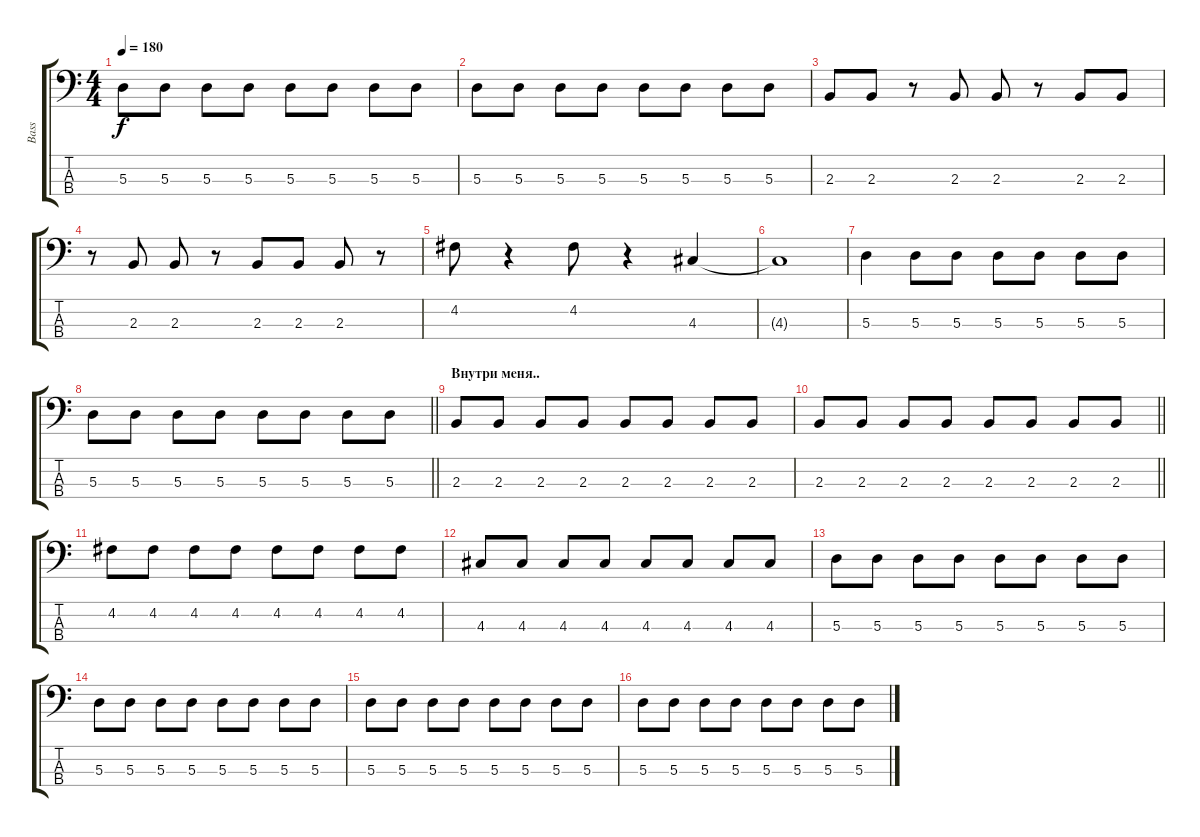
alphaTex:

\track ("Bass" "Bass") {instrument electricbassfinger}
\staff {score tabs}
\tuning (G2 D2 A1 E1) {hide}
\ts (4 4)
\tempo 180
\clef f4
\ks c
5.3.8{dy f} 5.3.8 5.3.8 5.3.8 5.3.8 5.3.8 5.3.8 5.3.8 |
5.3.8 5.3.8 5.3.8 5.3.8 5.3.8 5.3.8 5.3.8 5.3.8 |
2.3.8 2.3.8 r.8 2.3.8 2.3.8 r.8 2.3.8 2.3.8 |
r.8 2.3.8 2.3.8 r.8 2.3.8 2.3.8 2.3.8 r.8 |
4.2.8 r.4 4.2.8 r.4 4.3.4 |
4.3{t}.1 |
5.3.4 5.3.8 5.3.8 5.3.8 5.3.8 5.3.8 5.3.8 |
\barLineRight lightlight
5.3.8 5.3.8 5.3.8 5.3.8 5.3.8 5.3.8 5.3.8 5.3.8 |
\section ("" "Внутри меня..")
2.3.8 2.3.8 2.3.8 2.3.8 2.3.8 2.3.8 2.3.8 2.3.8 |
\barLineRight lightlight
2.3.8 2.3.8 2.3.8 2.3.8 2.3.8 2.3.8 2.3.8 2.3.8 |
4.2.8 4.2.8 4.2.8 4.2.8 4.2.8 4.2.8 4.2.8 4.2.8 |
4.3.8 4.3.8 4.3.8 4.3.8 4.3.8 4.3.8 4.3.8 4.3.8 |
5.3.8 5.3.8 5.3.8 5.3.8 5.3.8 5.3.8 5.3.8 5.3.8 |
5.3.8 5.3.8 5.3.8 5.3.8 5.3.8 5.3.8 5.3.8 5.3.8 |
5.3.8 5.3.8 5.3.8 5.3.8 5.3.8 5.3.8 5.3.8 5.3.8 |
5.3.8 5.3.8 5.3.8 5.3.8 5.3.8 5.3.8 5.3.8 5.3.8
